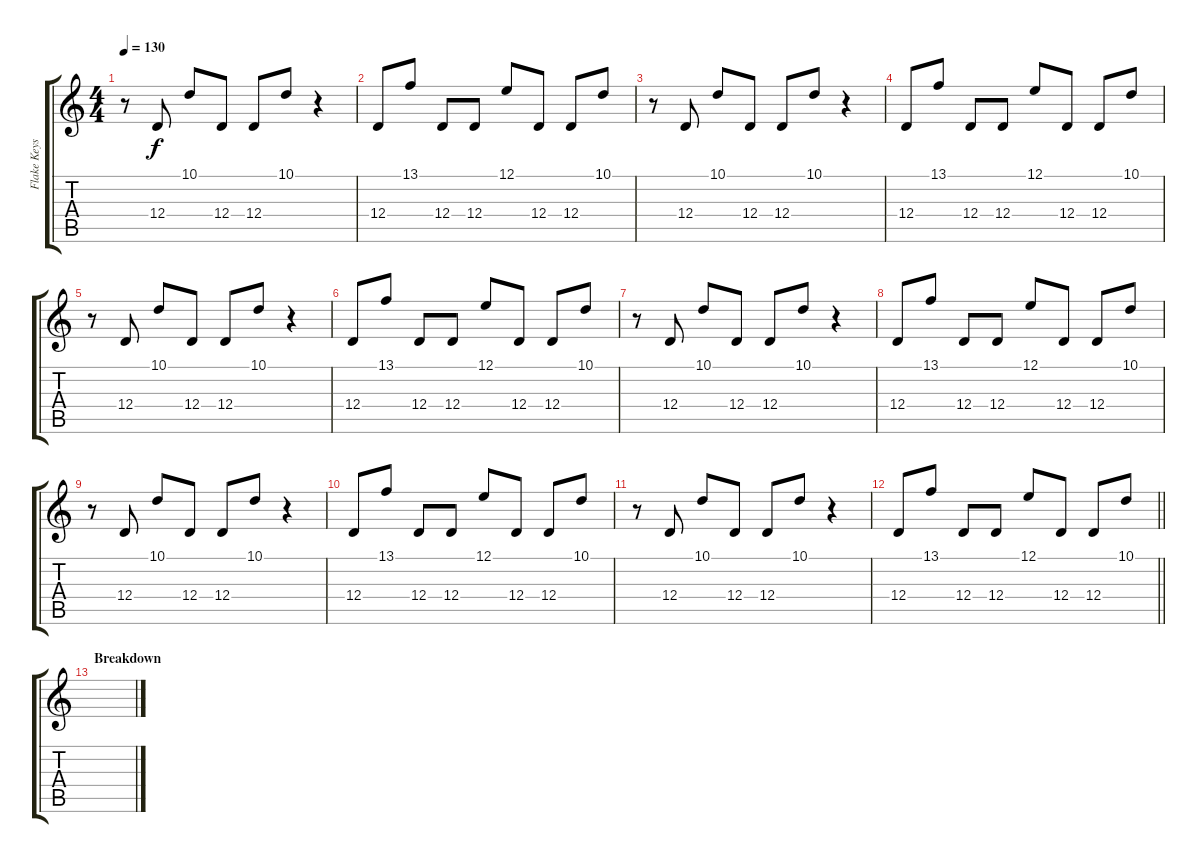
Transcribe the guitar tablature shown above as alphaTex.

\track ("Flake Keys 1" "Flake Keys") {instrument recorder}
\staff {score tabs}
\tuning (E4 B3 G3 D3 A2 D2) {hide}
\ts (4 4)
\tempo 130
\clef g2
\ks c
r.8{dy f} 12.4.8 10.1.8 12.4.8 12.4.8 10.1.8 r.4 |
12.4.8 13.1.8 12.4.8 12.4.8 12.1.8 12.4.8 12.4.8 10.1.8 |
r.8 12.4.8 10.1.8 12.4.8 12.4.8 10.1.8 r.4 |
12.4.8 13.1.8 12.4.8 12.4.8 12.1.8 12.4.8 12.4.8 10.1.8 |
r.8 12.4.8 10.1.8 12.4.8 12.4.8 10.1.8 r.4 |
12.4.8 13.1.8 12.4.8 12.4.8 12.1.8 12.4.8 12.4.8 10.1.8 |
r.8 12.4.8 10.1.8 12.4.8 12.4.8 10.1.8 r.4 |
12.4.8 13.1.8 12.4.8 12.4.8 12.1.8 12.4.8 12.4.8 10.1.8 |
r.8 12.4.8 10.1.8 12.4.8 12.4.8 10.1.8 r.4 |
12.4.8 13.1.8 12.4.8 12.4.8 12.1.8 12.4.8 12.4.8 10.1.8 |
r.8 12.4.8 10.1.8 12.4.8 12.4.8 10.1.8 r.4 |
\barLineRight lightlight
12.4.8 13.1.8 12.4.8 12.4.8 12.1.8 12.4.8 12.4.8 10.1.8 |
\section ("" "Breakdown")
